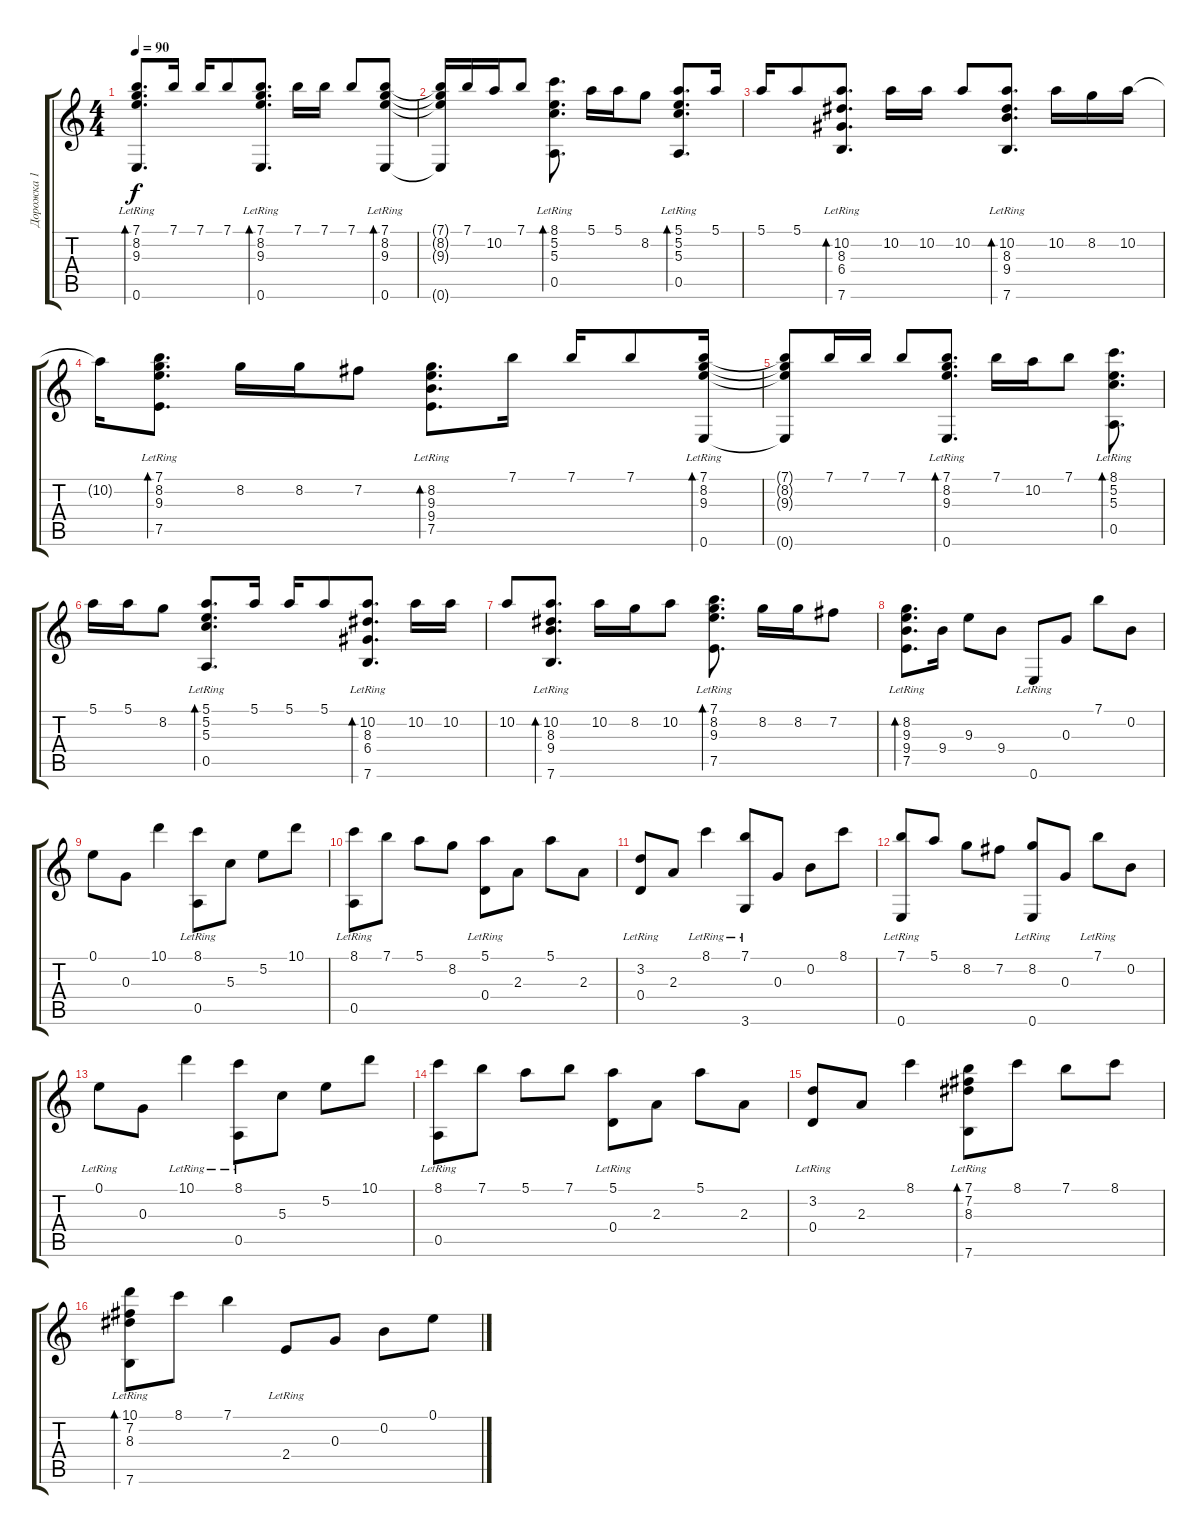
\track ("Дорожка 1" "Дорожка 1") {instrument electricguitarjazz}
\staff {score tabs}
\tuning (E4 B3 G3 D3 A2 E2) {hide}
\ts (4 4)
\tempo 90
\clef g2
\ks c
(7.1 8.2 9.3 0.6{lr}).8{d bd 60 dy f} 7.1.16 7.1.16 7.1.8 (7.1 8.2 9.3 0.6{lr}).8{d bd 60} 7.1.16 7.1.16 7.1.8 (7.1 8.2 9.3 0.6{lr}).8{bd 60} |
(7.1{t} 8.2{t} 9.3{t} 0.6{t}).16 7.1.16 10.2.16 7.1.8 (8.1 5.2 5.3 0.5{lr}).8{d bd 60} 5.1.16 5.1.16 8.2.8 (5.1{lr} 5.2 5.3 0.5{lr}).8{d bd 60} 5.1.16 |
5.1.16 5.1.8 (10.2 8.3 6.4 7.6{lr}).8{d bd 60} 10.2.16 10.2.16 10.2.8 (10.2 8.3 9.4 7.6{lr}).8{d bd 60} 10.2.16 8.2.16 10.2.16 |
10.2{t}.16 (7.1{lr} 8.2 9.3 7.5{lr}).8{d bd 60} 8.2.16 8.2.16 7.2.8 (8.2{lr} 9.3 9.4 7.5{lr}).8{d bd 60} 7.1.16 7.1.16 7.1.8 (7.1 8.2 9.3 0.6{lr}).16{bd 60} |
(7.1{t} 8.2{t} 9.3{t} 0.6{t}).8 7.1.16 7.1.16 7.1.8 (7.1 8.2 9.3 0.6{lr}).8{d bd 60} 7.1.16 10.2.16 7.1.8 (8.1 5.2 5.3 0.5{lr}).8{d bd 60} |
5.1.16 5.1.16 8.2.8 (5.1{lr} 5.2 5.3 0.5{lr}).8{d bd 60} 5.1.16 5.1.16 5.1.8 (10.2 8.3 6.4 7.6{lr}).8{d bd 60} 10.2.16 10.2.16 |
10.2.8 (10.2 8.3 9.4 7.6{lr}).8{d bd 60} 10.2.16 8.2.16 10.2.8 (7.1{lr} 8.2 9.3 7.5{lr}).8{d bd 60} 8.2.16 8.2.16 7.2.8 |
(8.2{lr} 9.3 9.4 7.5{lr}).8{d bd 60} 9.4.16 9.3.8 9.4.8 0.6{lr}.8 0.3.8 7.1.8 0.2.8 |
0.1.8 0.3.8 10.1.4 (8.1{lr} 0.5{lr}).8 5.3.8 5.2.8 10.1.8 |
(8.1 0.5{lr}).8 7.1.8 5.1.8 8.2.8 (5.1{lr} 0.4{lr}).8 2.3.8 5.1.8 2.3.8 |
(3.2{lr} 0.4{lr}).8 2.3.8 8.1{lr}.4 (7.1{lr} 3.6{lr}).8 0.3.8 0.2.8 8.1.8 |
(7.1{lr} 0.6{lr}).8 5.1.8 8.2.8 7.2.8 (8.2{lr} 0.6{lr}).8 0.3.8 7.1{lr}.8 0.2.8 |
0.1{lr}.8 0.3.8 10.1{lr}.4 (8.1{lr} 0.5{lr}).8 5.3.8 5.2.8 10.1.8 |
(8.1{lr} 0.5{lr}).8 7.1.8 5.1.8 7.1.8 (5.1{lr} 0.4{lr}).8 2.3.8 5.1.8 2.3.8 |
(3.2{lr} 0.4{lr}).8 2.3.8 8.1.4 (7.1{lr} 7.2{lr} 8.3{lr} 7.6{lr}).8{bd 120} 8.1.8 7.1.8 8.1.8 |
(10.1 7.2 8.3 7.6{lr}).8{bd 240} 8.1.8 7.1.4 2.4{lr}.8 0.3.8 0.2.8 0.1.8
